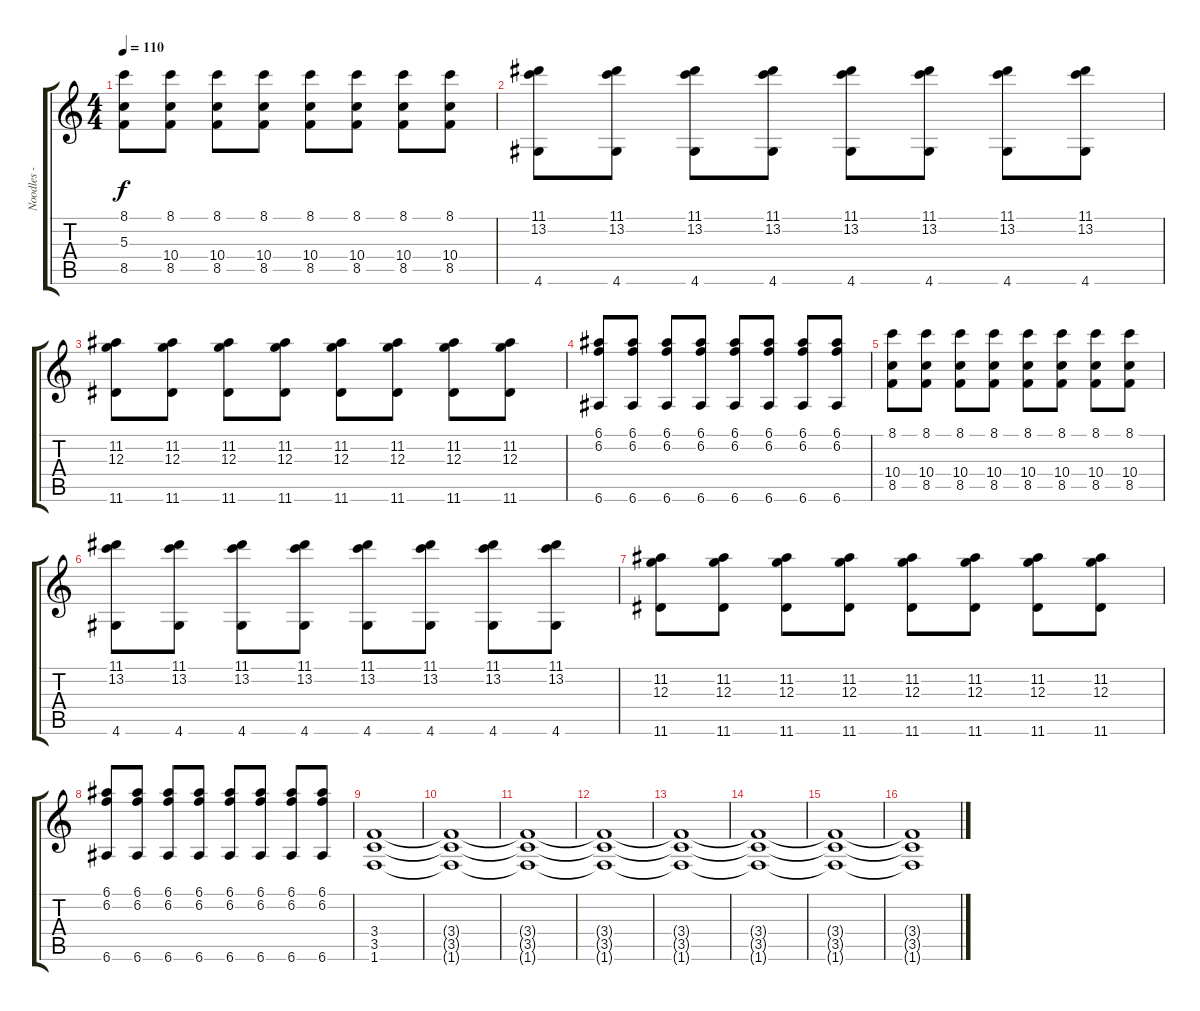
\track ("Noodles - Lead Gtr(Disto)" "Noodles - ") {instrument distortionguitar}
\staff {score tabs}
\tuning (E4 B3 G3 D3 A2 E2) {hide}
\ts (4 4)
\tempo 110
\clef g2
\ks c
(8.1 5.3 8.5).8{dy f} (8.1 10.4 8.5).8 (8.1 10.4 8.5).8 (8.1 10.4 8.5).8 (8.1 10.4 8.5).8 (8.1 10.4 8.5).8 (8.1 10.4 8.5).8 (8.1 10.4 8.5).8 |
(11.1 13.2 4.6).8 (11.1 13.2 4.6).8 (11.1 13.2 4.6).8 (11.1 13.2 4.6).8 (11.1 13.2 4.6).8 (11.1 13.2 4.6).8 (11.1 13.2 4.6).8 (11.1 13.2 4.6).8 |
(11.2 12.3 11.6).8 (11.2 12.3 11.6).8 (11.2 12.3 11.6).8 (11.2 12.3 11.6).8 (11.2 12.3 11.6).8 (11.2 12.3 11.6).8 (11.2 12.3 11.6).8 (11.2 12.3 11.6).8 |
(6.1 6.2 6.6).8 (6.1 6.2 6.6).8 (6.1 6.2 6.6).8 (6.1 6.2 6.6).8 (6.1 6.2 6.6).8 (6.1 6.2 6.6).8 (6.1 6.2 6.6).8 (6.1 6.2 6.6).8 |
(8.1 10.4 8.5).8 (8.1 10.4 8.5).8 (8.1 10.4 8.5).8 (8.1 10.4 8.5).8 (8.1 10.4 8.5).8 (8.1 10.4 8.5).8 (8.1 10.4 8.5).8 (8.1 10.4 8.5).8 |
(11.1 13.2 4.6).8 (11.1 13.2 4.6).8 (11.1 13.2 4.6).8 (11.1 13.2 4.6).8 (11.1 13.2 4.6).8 (11.1 13.2 4.6).8 (11.1 13.2 4.6).8 (11.1 13.2 4.6).8 |
(11.2 12.3 11.6).8 (11.2 12.3 11.6).8 (11.2 12.3 11.6).8 (11.2 12.3 11.6).8 (11.2 12.3 11.6).8 (11.2 12.3 11.6).8 (11.2 12.3 11.6).8 (11.2 12.3 11.6).8 |
(6.1 6.2 6.6).8 (6.1 6.2 6.6).8 (6.1 6.2 6.6).8 (6.1 6.2 6.6).8 (6.1 6.2 6.6).8 (6.1 6.2 6.6).8 (6.1 6.2 6.6).8 (6.1 6.2 6.6).8 |
(3.4 3.5 1.6).1 |
(3.4{t} 3.5{t} 1.6{t}).1 |
(3.4{t} 3.5{t} 1.6{t}).1 |
(3.4{t} 3.5{t} 1.6{t}).1 |
(3.4{t} 3.5{t} 1.6{t}).1 |
(3.4{t} 3.5{t} 1.6{t}).1 |
(3.4{t} 3.5{t} 1.6{t}).1 |
(3.4{t} 3.5{t} 1.6{t}).1
